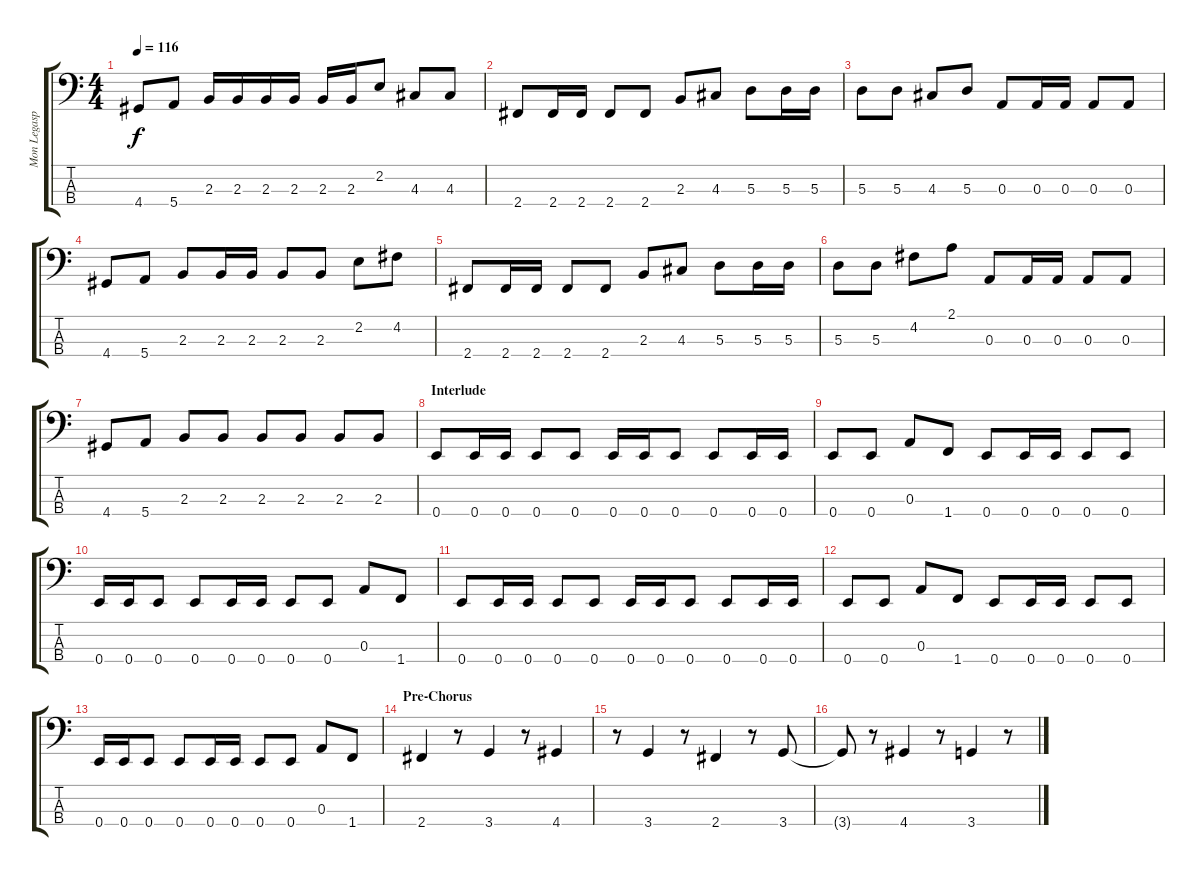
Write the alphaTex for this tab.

\track ("Mon Legaspi" "Mon Legasp") {instrument electricbasspick}
\staff {score tabs}
\tuning (G2 D2 A1 E1) {hide}
\ts (4 4)
\tempo 116
\clef f4
\ks c
4.4.8{dy f} 5.4.8 2.3.16 2.3.16 2.3.16 2.3.16 2.3.16 2.3.16 2.2.8 4.3.8 4.3.8 |
2.4.8 2.4.16 2.4.16 2.4.8 2.4.8 2.3.8 4.3.8 5.3.8 5.3.16 5.3.16 |
5.3.8 5.3.8 4.3.8 5.3.8 0.3.8 0.3.16 0.3.16 0.3.8 0.3.8 |
4.4.8 5.4.8 2.3.8 2.3.16 2.3.16 2.3.8 2.3.8 2.2.8 4.2.8 |
2.4.8 2.4.16 2.4.16 2.4.8 2.4.8 2.3.8 4.3.8 5.3.8 5.3.16 5.3.16 |
5.3.8 5.3.8 4.2.8 2.1.8 0.3.8 0.3.16 0.3.16 0.3.8 0.3.8 |
4.4.8 5.4.8 2.3.8 2.3.8 2.3.8 2.3.8 2.3.8 2.3.8 |
\section ("" "Interlude")
0.4.8 0.4.16 0.4.16 0.4.8 0.4.8 0.4.16 0.4.16 0.4.8 0.4.8 0.4.16 0.4.16 |
0.4.8 0.4.8 0.3.8 1.4.8 0.4.8 0.4.16 0.4.16 0.4.8 0.4.8 |
0.4.16 0.4.16 0.4.8 0.4.8 0.4.16 0.4.16 0.4.8 0.4.8 0.3.8 1.4.8 |
0.4.8 0.4.16 0.4.16 0.4.8 0.4.8 0.4.16 0.4.16 0.4.8 0.4.8 0.4.16 0.4.16 |
0.4.8 0.4.8 0.3.8 1.4.8 0.4.8 0.4.16 0.4.16 0.4.8 0.4.8 |
0.4.16 0.4.16 0.4.8 0.4.8 0.4.16 0.4.16 0.4.8 0.4.8 0.3.8 1.4.8 |
\section ("" "Pre-Chorus")
2.4.4 r.8 3.4.4 r.8 4.4.4 |
r.8 3.4.4 r.8 2.4.4 r.8 3.4.8 |
3.4{t}.8 r.8 4.4.4 r.8 3.4.4 r.8
